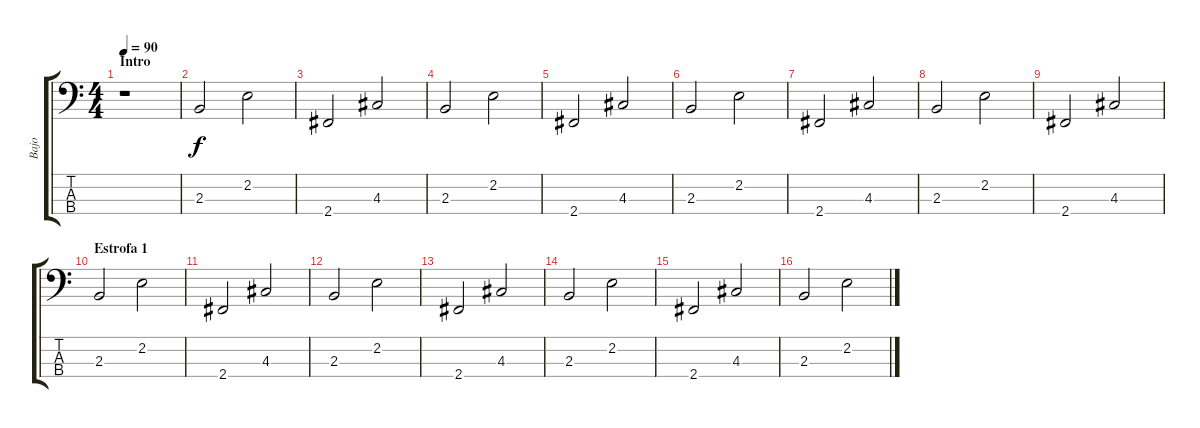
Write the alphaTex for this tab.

\track ("Bajo" "Bajo") {instrument electricbasspick}
\staff {score tabs}
\tuning (G2 D2 A1 E1) {hide}
\ts (4 4)
\section ("" "Intro")
\tempo 90
\clef f4
\ks c
r.1{dy f instrument electricbasspick} |
2.3.2 2.2.2 |
2.4.2 4.3.2 |
2.3.2 2.2.2 |
2.4.2 4.3.2 |
2.3.2 2.2.2 |
2.4.2 4.3.2 |
2.3.2 2.2.2 |
2.4.2 4.3.2 |
\section ("" "Estrofa 1")
2.3.2 2.2.2 |
2.4.2 4.3.2 |
2.3.2 2.2.2 |
2.4.2 4.3.2 |
2.3.2 2.2.2 |
2.4.2 4.3.2 |
2.3.2 2.2.2
